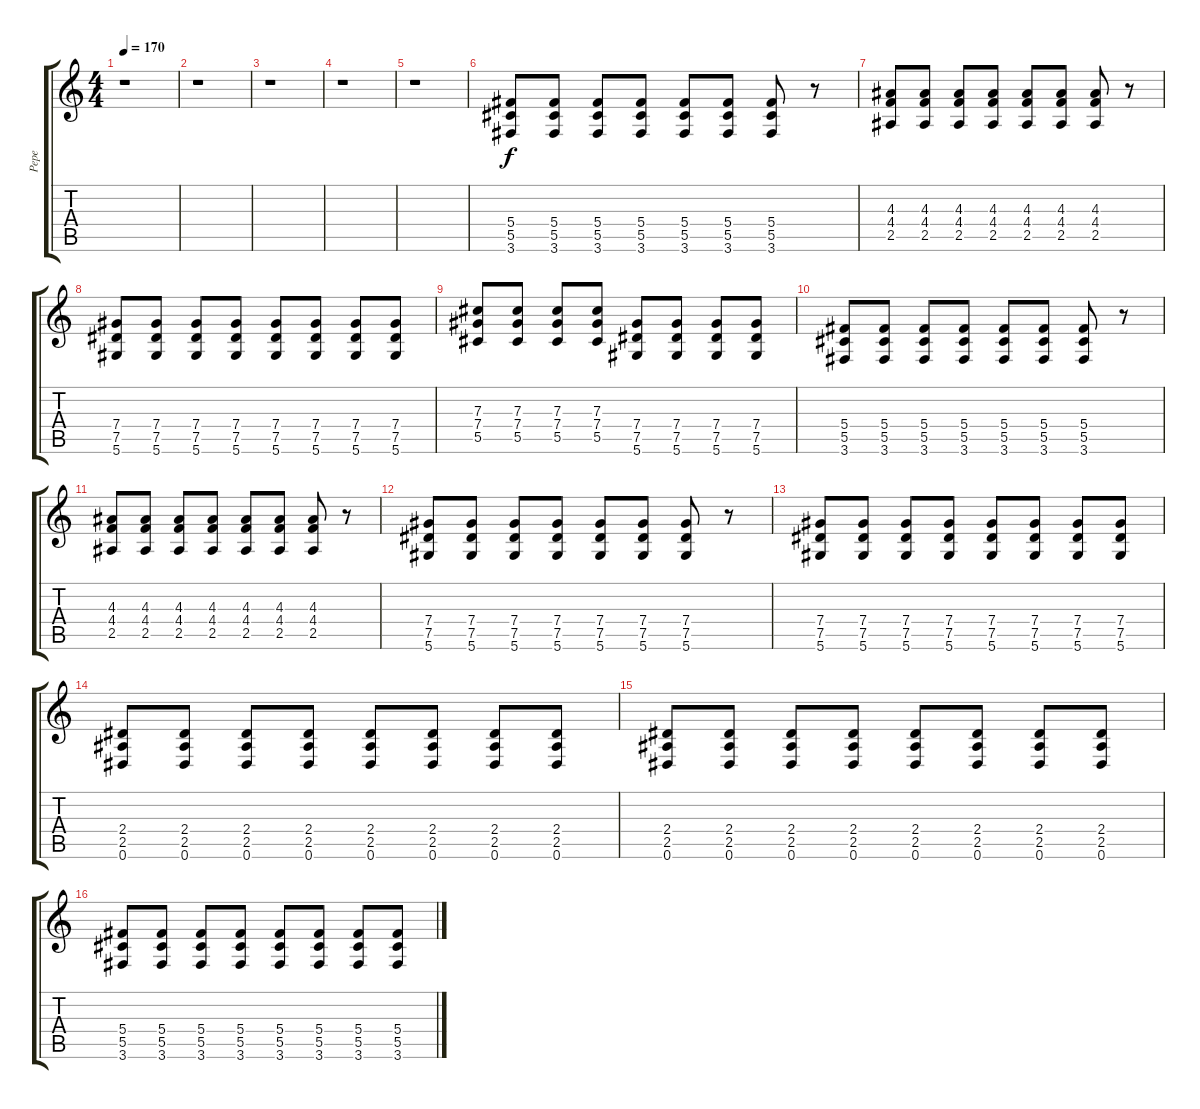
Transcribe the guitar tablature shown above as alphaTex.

\track ("Pepe" "Pepe") {instrument distortionguitar}
\staff {score tabs}
\tuning (Eb4 Bb3 Gb3 Db3 Ab2 Eb2) {hide}
\ts (4 4)
\tempo 170
\clef g2
\ks c
r.1{dy f} |
r.1 |
r.1 |
r.1 |
r.1 |
(5.4 5.5 3.6).8{volume 15} (5.4 5.5 3.6).8 (5.4 5.5 3.6).8 (5.4 5.5 3.6).8 (5.4 5.5 3.6).8 (5.4 5.5 3.6).8 (5.4 5.5 3.6).8 r.8 |
(4.3 4.4 2.5).8 (4.3 4.4 2.5).8 (4.3 4.4 2.5).8 (4.3 4.4 2.5).8 (4.3 4.4 2.5).8 (4.3 4.4 2.5).8 (4.3 4.4 2.5).8 r.8 |
(7.4 7.5 5.6).8 (7.4 7.5 5.6).8 (7.4 7.5 5.6).8 (7.4 7.5 5.6).8 (7.4 7.5 5.6).8 (7.4 7.5 5.6).8 (7.4 7.5 5.6).8 (7.4 7.5 5.6).8 |
(7.3 7.4 5.5).8 (7.3 7.4 5.5).8 (7.3 7.4 5.5).8 (7.3 7.4 5.5).8 (7.4 7.5 5.6).8 (7.4 7.5 5.6).8 (7.4 7.5 5.6).8 (7.4 7.5 5.6).8 |
(5.4 5.5 3.6).8 (5.4 5.5 3.6).8 (5.4 5.5 3.6).8 (5.4 5.5 3.6).8 (5.4 5.5 3.6).8 (5.4 5.5 3.6).8 (5.4 5.5 3.6).8 r.8 |
(4.3 4.4 2.5).8 (4.3 4.4 2.5).8 (4.3 4.4 2.5).8 (4.3 4.4 2.5).8 (4.3 4.4 2.5).8 (4.3 4.4 2.5).8 (4.3 4.4 2.5).8 r.8 |
(7.4 7.5 5.6).8 (7.4 7.5 5.6).8 (7.4 7.5 5.6).8 (7.4 7.5 5.6).8 (7.4 7.5 5.6).8 (7.4 7.5 5.6).8 (7.4 7.5 5.6).8 r.8 |
(7.4 7.5 5.6).8 (7.4 7.5 5.6).8 (7.4 7.5 5.6).8 (7.4 7.5 5.6).8 (7.4 7.5 5.6).8 (7.4 7.5 5.6).8 (7.4 7.5 5.6).8 (7.4 7.5 5.6).8 |
(2.4 2.5 0.6).8 (2.4 2.5 0.6).8 (2.4 2.5 0.6).8 (2.4 2.5 0.6).8 (2.4 2.5 0.6).8 (2.4 2.5 0.6).8 (2.4 2.5 0.6).8 (2.4 2.5 0.6).8 |
(2.4 2.5 0.6).8 (2.4 2.5 0.6).8 (2.4 2.5 0.6).8 (2.4 2.5 0.6).8 (2.4 2.5 0.6).8 (2.4 2.5 0.6).8 (2.4 2.5 0.6).8 (2.4 2.5 0.6).8 |
(5.4 5.5 3.6).8 (5.4 5.5 3.6).8 (5.4 5.5 3.6).8 (5.4 5.5 3.6).8 (5.4 5.5 3.6).8 (5.4 5.5 3.6).8 (5.4 5.5 3.6).8 (5.4 5.5 3.6).8
